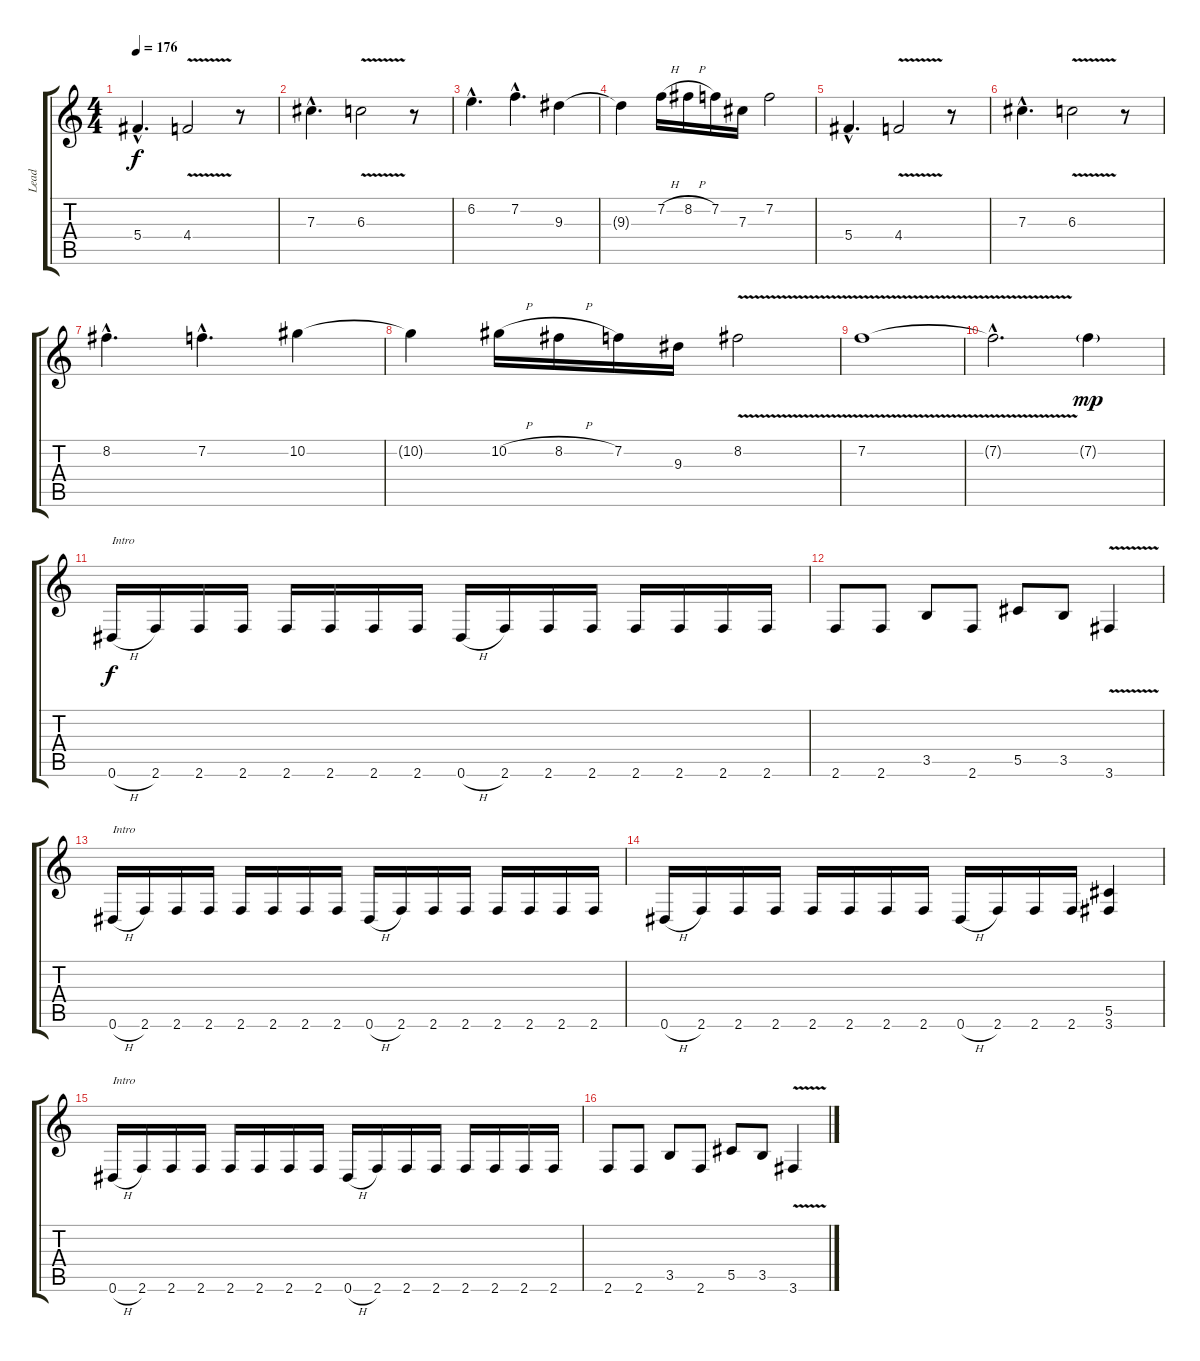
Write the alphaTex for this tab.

\track ("Lead" "Lead") {instrument distortionguitar}
\staff {score tabs}
\tuning (Eb4 Bb3 Gb3 Db3 Ab2 Eb2) {hide}
\ts (4 4)
\tempo 176
\clef g2
\ks c
5.4{hac}.4{d dy f} 4.4{v}.2 r.8 |
7.3{hac}.4{d} 6.3{v}.2 r.8 |
6.2{hac}.4{d} 7.2{hac}.4{d} 9.3.4 |
9.3{t}.4 7.2{h}.16 8.2{h}.16 7.2.16 7.3.16 7.2.2 |
5.4{hac}.4{d} 4.4{v}.2 r.8 |
7.3{hac}.4{d} 6.3{v}.2 r.8 |
8.2{hac}.4{d} 7.2{hac}.4{d} 10.2.4 |
10.2{t}.4 10.2{h}.16 8.2{h}.16 7.2.16 9.3.16 8.2{v}.2 |
7.2{v}.1 |
7.2{v hac t}.2{d} 7.2{g}.4{dy mp} |
0.6{h}.16{txt "Intro" dy f} 2.6.16 2.6.16 2.6.16 2.6.16 2.6.16 2.6.16 2.6.16 0.6{h}.16 2.6.16 2.6.16 2.6.16 2.6.16 2.6.16 2.6.16 2.6.16 |
2.6.8 2.6.8 3.5.8 2.6.8 5.5.8 3.5.8 3.6{v}.4 |
0.6{h}.16{txt "Intro"} 2.6.16 2.6.16 2.6.16 2.6.16 2.6.16 2.6.16 2.6.16 0.6{h}.16 2.6.16 2.6.16 2.6.16 2.6.16 2.6.16 2.6.16 2.6.16 |
0.6{h}.16 2.6.16 2.6.16 2.6.16 2.6.16 2.6.16 2.6.16 2.6.16 0.6{h}.16 2.6.16 2.6.16 2.6.16 (5.5 3.6).4 |
0.6{h}.16{txt "Intro"} 2.6.16 2.6.16 2.6.16 2.6.16 2.6.16 2.6.16 2.6.16 0.6{h}.16 2.6.16 2.6.16 2.6.16 2.6.16 2.6.16 2.6.16 2.6.16 |
2.6.8 2.6.8 3.5.8 2.6.8 5.5.8 3.5.8 3.6{v}.4
